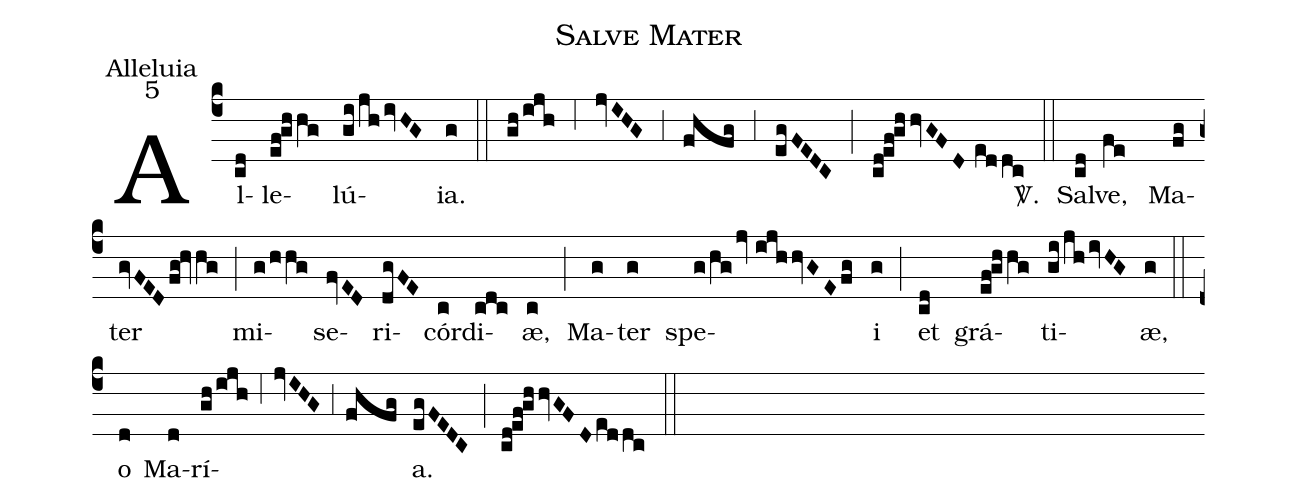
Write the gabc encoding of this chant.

name:Salve Mater;
office-part:Alleluia;
mode:5;
%%
(c4) Al(cd)le(ef!ghhg)lú(gi/jh/ivHG)ia.(g) (::) (gh/ijh) (;6) (jvIHG) (;3) (fhfg) (;3) (egFEDC) (;) (cd!ef!ghhvGFD//eddc) <sp>V/</sp>.(::) Sal(cd)ve,(fe) Ma(fg)ter(gvFED/fg!hvhg) (;) mi(g/hhg)se(fvED)ri(dgFE)cór(c)di(cdc)æ,(c) (;) Ma(g)ter(g) spe(g/hg/jv//ijhhvGE/fg)i(g) (;) et(cd) grá(ef!ghhg)ti(gi/jh/ivHG)æ,(g) (::) o(d) Ma(d)rí(gh/ijh;6jvIHG;3fhfg)a.(egFEDC) (;) (cd!ef!ghhvGFD/eddc) (::)
